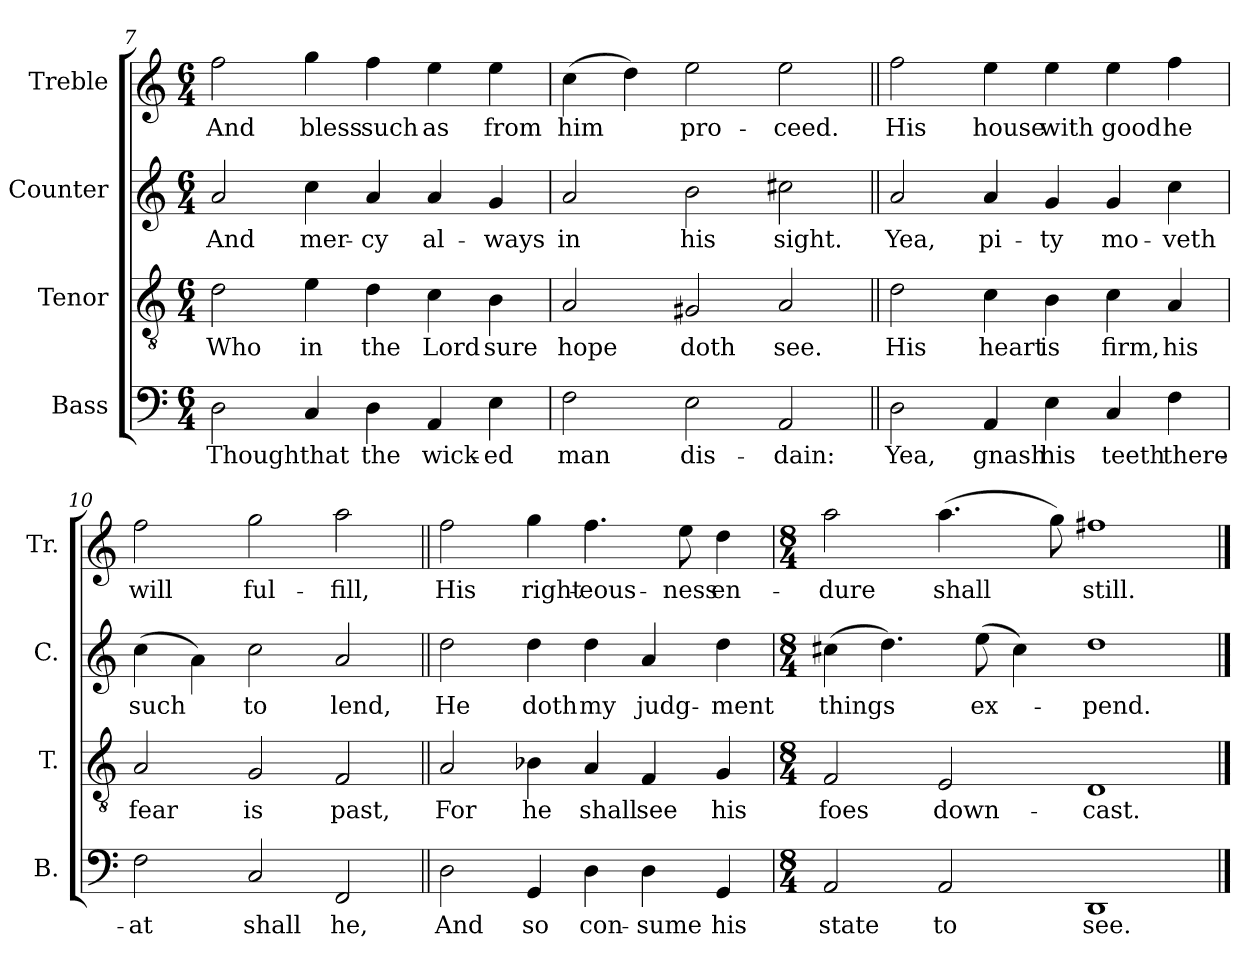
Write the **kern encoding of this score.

**kern	**text	**kern	**text	**kern	**text	**kern	**text
*part4	*part4	*part3	*part3	*part2	*part2	*part1	*part1
*staff4	*staff4	*staff3	*staff3	*staff2	*staff2	*staff1	*staff1
*I"Bass	*	*I"Tenor	*	*I"Counter	*	*I"Treble	*
*I'B.	*	*I'T.	*	*I'C.	*	*I'Tr.	*
*clefF4	*	*clefGv2	*	*clefG2	*	*clefG2	*
*k[]	*	*k[]	*	*k[]	*	*k[]	*
*M6/4	*	*M6/4	*	*M6/4	*	*M6/4	*
=7	=7	=7	=7	=7	=7	=7	=7
2D\	Though	2d\	Who	2a/	And	2ff\	And
4C/	that	4e\	in	4cc\	mer-	4gg\	bless
4D\	the	4d\	the	4a/	-cy	4ff\	such
4AA/	wick-	4c\	Lord	4a/	al-	4ee\	as
4E\	-ed	4B\	sure	4g/	-ways	4ee\	from
=8	=8	=8	=8	=8	=8	=8	=8
2F\	man	2A/	hope	2a/	in	(4cc\	him
.	.	.	.	.	.	4dd\)	.
2E\	dis-	2G#X/	doth	2b\	his	2ee\	pro-
2AA/	-dain:	2A/	see.	2cc#X\	sight.	2ee\	-ceed.
=9||	=9||	=9||	=9||	=9||	=9||	=9||	=9||
2D\	Yea,	2d\	His	2a/	Yea,	2ff\	His
4AA/	gnash	4c\	heart	4a/	pi-	4ee\	house
4E\	his	4B\	is	4g/	-ty	4ee\	with
4C/	teeth	4c\	firm,	4g/	mo-	4ee\	good
4F\	there-	4A/	his	4cc\	-veth	4ff\	he
=10	=10	=10	=10	=10	=10	=10	=10
2F\	-at	2A/	fear	(4cc\	such	2ff\	will
.	.	.	.	4a\)	.	.	.
2C/	shall	2G/	is	2cc\	to	2gg\	ful-
2FF/	he,	2F/	past,	2a/	lend,	2aa\	-fill,
=11||	=11||	=11||	=11||	=11||	=11||	=11||	=11||
2D\	And	2A/	For	2dd\	He	2ff\	His
4GG/	so	4B-X\	he	4dd\	doth	4gg\	right-
4D\	con-	4A/	shall	4dd\	my	4.ff\	-eous-
4D\	-sume	4F/	see	4a/	judg-	.	.
.	.	.	.	.	.	8ee\	-ness
4GG/	his	4G/	his	4dd\	-ment	4dd\	en-
=12	=12	=12	=12	=12	=12	=12	=12
*M8/4	*	*M8/4	*	*M8/4	*	*M8/4	*
2AA/	state	2F/	foes	(4cc#X\	things	2aa\	-dure
.	.	.	.	4.dd\)	.	.	.
2AA/	to	2E/	down-	.	.	(4.aa\	shall
.	.	.	.	(8ee\	ex-	.	.
.	.	.	.	4cc#\)	.	.	.
.	.	.	.	.	.	8gg\)	.
1DD	see.	1D	-cast.	1dd	-pend.	1ff#X	still.
==	==	==	==	==	==	==	==
*-	*-	*-	*-	*-	*-	*-	*-
